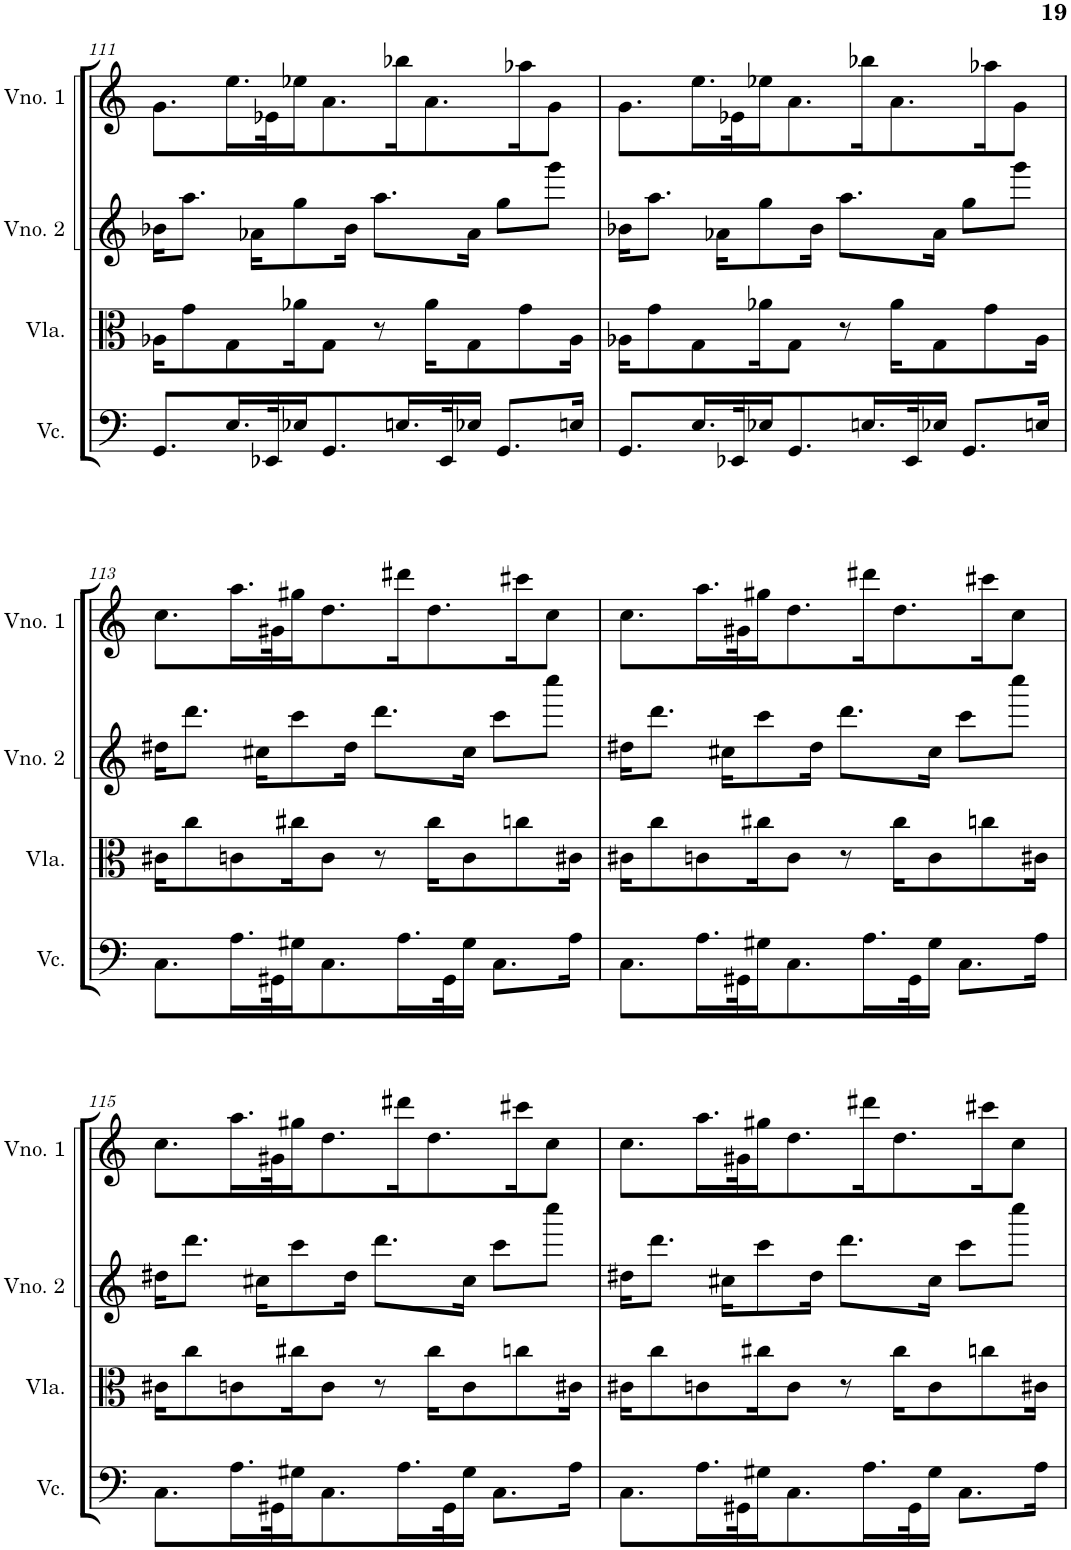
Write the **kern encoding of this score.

**kern	**kern	**kern	**kern
*part4	*part3	*part2	*part1
*staff4	*staff3	*staff2	*staff1
*I"Violoncelo	*I"Viola	*I"Violino 2	*I"Violino 1
*I'Vc.	*I'Vla.	*I'Vno. 2	*I'Vno. 1
!!LO:PB:g=z
*clefF4	*clefC3	*clefG2	*clefG2
*k[]	*k[]	*k[]	*k[]
*M4/4	*M4/4	*M4/4	*M4/4
=111	=111	=111	=111
8.GG/L	16A-X\KL	16b-X\KL	8.g\L
.	8g\	8.aa\J	.
16.E/L	8G\	.	16.ee\L
.	.	16a-X\KL	.
32EE-X/K	.	.	32e-X\K
16E-X/J	16a-X\K	8gg\	16ee-X\J
8.GG/	8G\J	.	8.a\
.	.	16b-\Jk	.
.	8r	8.aa\L	.
16.En/L	.	.	16bb-X\K
.	16a-\KL	.	8.a\
32EE-/K	.	.	.
16E-X/JJ	8G\	16a-\Jk	.
8.GG/L	.	8gg\L	.
.	8g\	.	16aa-X\K
.	.	8ggg\J	8g\J
16En/Jk	16A-\Jk	.	.
=112	=112	=112	=112
8.GG/L	16A-X\KL	16b-X\KL	8.g\L
.	8g\	8.aa\J	.
16.E/L	8G\	.	16.ee\L
.	.	16a-X\KL	.
32EE-X/K	.	.	32e-X\K
16E-X/J	16a-X\K	8gg\	16ee-X\J
8.GG/	8G\J	.	8.a\
.	.	16b-\Jk	.
.	8r	8.aa\L	.
16.En/L	.	.	16bb-X\K
.	16a-\KL	.	8.a\
32EE-/K	.	.	.
16E-X/JJ	8G\	16a-\Jk	.
8.GG/L	.	8gg\L	.
.	8g\	.	16aa-X\K
.	.	8ggg\J	8g\J
16En/Jk	16A-\Jk	.	.
!!LO:LB:g=z
=113	=113	=113	=113
8.C\L	16c#X\KL	16dd#X\KL	8.cc\L
.	8cc\	8.ddd\J	.
16.A\L	8cn\	.	16.aa\L
.	.	16cc#X\KL	.
32GG#X\K	.	.	32g#X\K
16G#X\J	16cc#X\K	8ccc\	16gg#X\J
8.C\	8c\J	.	8.dd\
.	.	16dd#\Jk	.
.	8r	8.ddd\L	.
16.A\L	.	.	16ddd#X\K
.	16cc#\KL	.	8.dd\
32GG#\K	.	.	.
16G#\JJ	8c\	16cc#\Jk	.
8.C\L	.	8ccc\L	.
.	8ccn\	.	16ccc#X\K
.	.	8cccc\J	8cc\J
16A\Jk	16c#X\Jk	.	.
=114	=114	=114	=114
8.C\L	16c#X\KL	16dd#X\KL	8.cc\L
.	8cc\	8.ddd\J	.
16.A\L	8cn\	.	16.aa\L
.	.	16cc#X\KL	.
32GG#X\K	.	.	32g#X\K
16G#X\J	16cc#X\K	8ccc\	16gg#X\J
8.C\	8c\J	.	8.dd\
.	.	16dd#\Jk	.
.	8r	8.ddd\L	.
16.A\L	.	.	16ddd#X\K
.	16cc#\KL	.	8.dd\
32GG#\K	.	.	.
16G#\JJ	8c\	16cc#\Jk	.
8.C\L	.	8ccc\L	.
.	8ccn\	.	16ccc#X\K
.	.	8cccc\J	8cc\J
16A\Jk	16c#X\Jk	.	.
!!LO:LB:g=z
=115	=115	=115	=115
8.C\L	16c#X\KL	16dd#X\KL	8.cc\L
.	8cc\	8.ddd\J	.
16.A\L	8cn\	.	16.aa\L
.	.	16cc#X\KL	.
32GG#X\K	.	.	32g#X\K
16G#X\J	16cc#X\K	8ccc\	16gg#X\J
8.C\	8c\J	.	8.dd\
.	.	16dd#\Jk	.
.	8r	8.ddd\L	.
16.A\L	.	.	16ddd#X\K
.	16cc#\KL	.	8.dd\
32GG#\K	.	.	.
16G#\JJ	8c\	16cc#\Jk	.
8.C\L	.	8ccc\L	.
.	8ccn\	.	16ccc#X\K
.	.	8cccc\J	8cc\J
16A\Jk	16c#X\Jk	.	.
=116	=116	=116	=116
8.C\L	16c#X\KL	16dd#X\KL	8.cc\L
.	8cc\	8.ddd\J	.
16.A\L	8cn\	.	16.aa\L
.	.	16cc#X\KL	.
32GG#X\K	.	.	32g#X\K
16G#X\J	16cc#X\K	8ccc\	16gg#X\J
8.C\	8c\J	.	8.dd\
.	.	16dd#\Jk	.
.	8r	8.ddd\L	.
16.A\L	.	.	16ddd#X\K
.	16cc#\KL	.	8.dd\
32GG#\K	.	.	.
16G#\JJ	8c\	16cc#\Jk	.
8.C\L	.	8ccc\L	.
.	8ccn\	.	16ccc#X\K
.	.	8cccc\J	8cc\J
16A\Jk	16c#X\Jk	.	.
=	=	=	=
*-	*-	*-	*-
